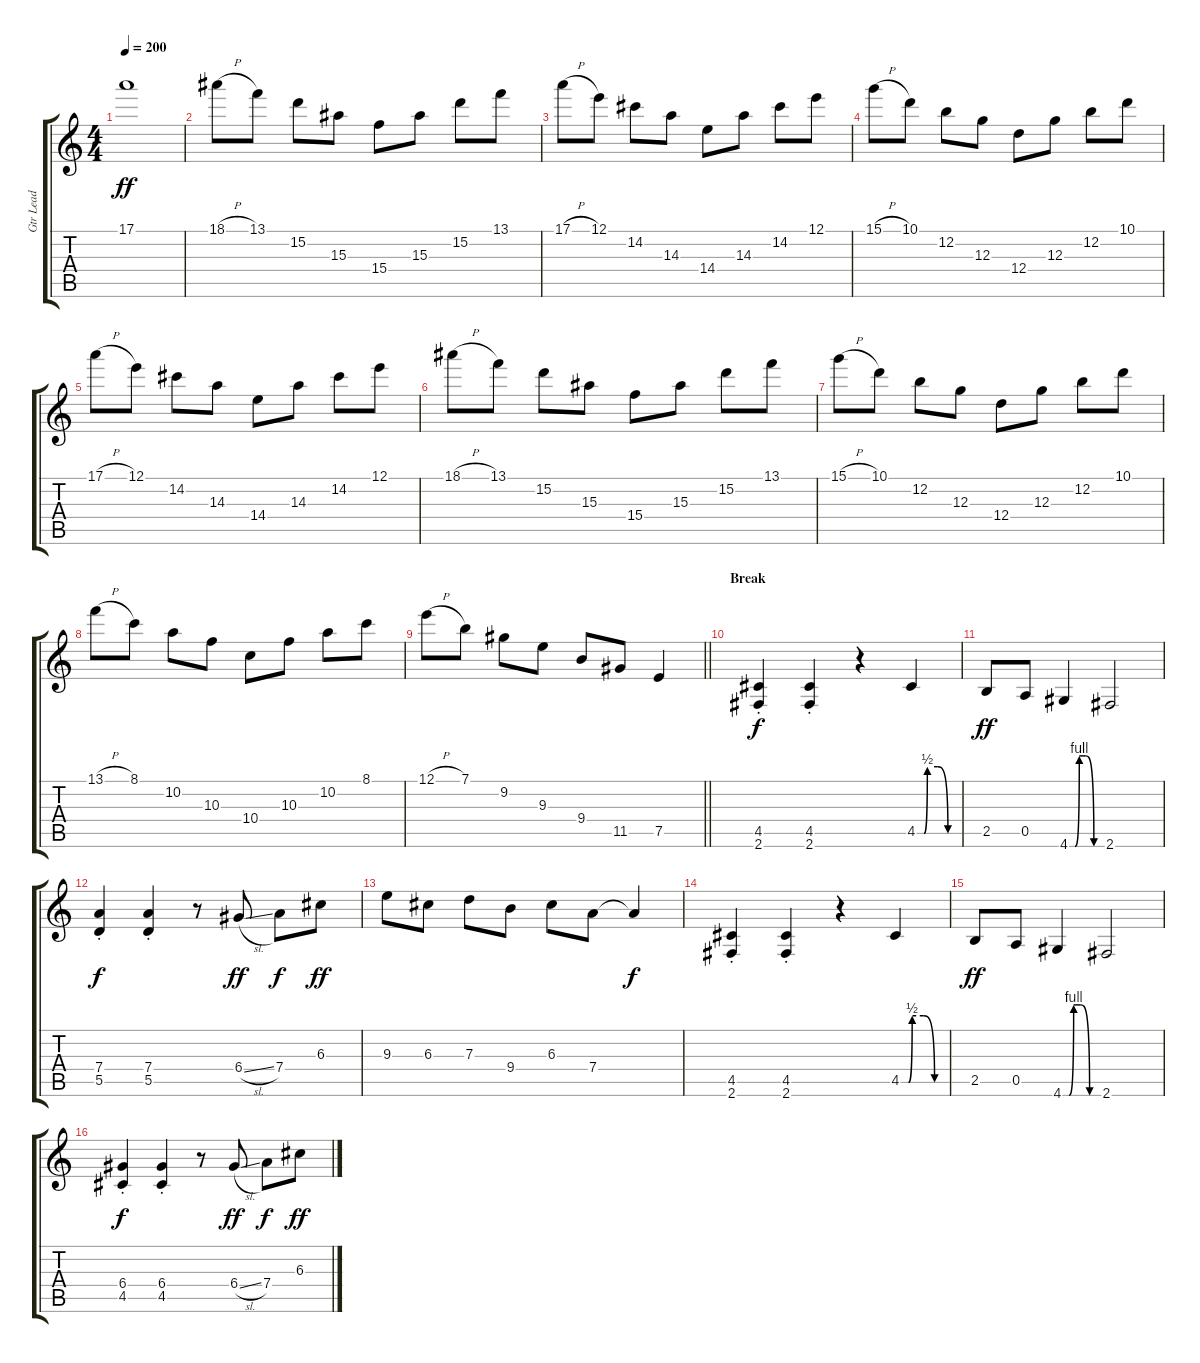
\track ("Gtr Lead" "Gtr Lead") {instrument distortionguitar}
\staff {score tabs}
\tuning (E4 B3 G3 D3 A2 E2) {hide}
\ts (4 4)
\tempo 200
\clef g2
\ks c
17.1.1{dy ff} |
18.1{h}.8 13.1.8 15.2.8 15.3.8 15.4.8 15.3.8 15.2.8 13.1.8 |
17.1{h}.8 12.1.8 14.2.8 14.3.8 14.4.8 14.3.8 14.2.8 12.1.8 |
15.1{h}.8 10.1.8 12.2.8 12.3.8 12.4.8 12.3.8 12.2.8 10.1.8 |
17.1{h}.8 12.1.8 14.2.8 14.3.8 14.4.8 14.3.8 14.2.8 12.1.8 |
18.1{h}.8 13.1.8 15.2.8 15.3.8 15.4.8 15.3.8 15.2.8 13.1.8 |
15.1{h}.8 10.1.8 12.2.8 12.3.8 12.4.8 12.3.8 12.2.8 10.1.8 |
13.1{h}.8 8.1.8 10.2.8 10.3.8 10.4.8 10.3.8 10.2.8 8.1.8 |
\barLineRight lightlight
12.1{h}.8 7.1.8 9.2.8 9.3.8 9.4.8 11.5.8 7.5.4 |
\section ("" "Break")
(4.5{st} 2.6{st}).4{dy f} (4.5{st} 2.6{st}).4 r.4 4.5{be (custom 0 0 10 0 15 2 30 2 45 0 60 0)}.4 |
2.5.8{dy ff} 0.5.8 4.6{be (custom 0 0 10 0 18 4 30 4 45 0 60 0)}.4 2.6.2 |
(7.4{st} 5.5{st}).4{dy f} (7.4{st} 5.5{st}).4 r.8 6.4{sl}.8{dy ff} 7.4.8{dy f} 6.3.8{dy ff} |
9.3.8 6.3.8 7.3.8 9.4.8 6.3.8 7.4.8 7.4{t}.4{dy f} |
(4.5{st} 2.6{st}).4 (4.5{st} 2.6{st}).4 r.4 4.5{be (custom 0 0 10 0 15 2 30 2 45 0 60 0)}.4 |
2.5.8{dy ff} 0.5.8 4.6{be (custom 0 0 10 0 18 4 30 4 45 0 60 0)}.4 2.6.2 |
(6.4{st} 4.5{st}).4{dy f} (6.4{st} 4.5{st}).4 r.8 6.4{sl}.8{dy ff} 7.4.8{dy f} 6.3.8{dy ff}
